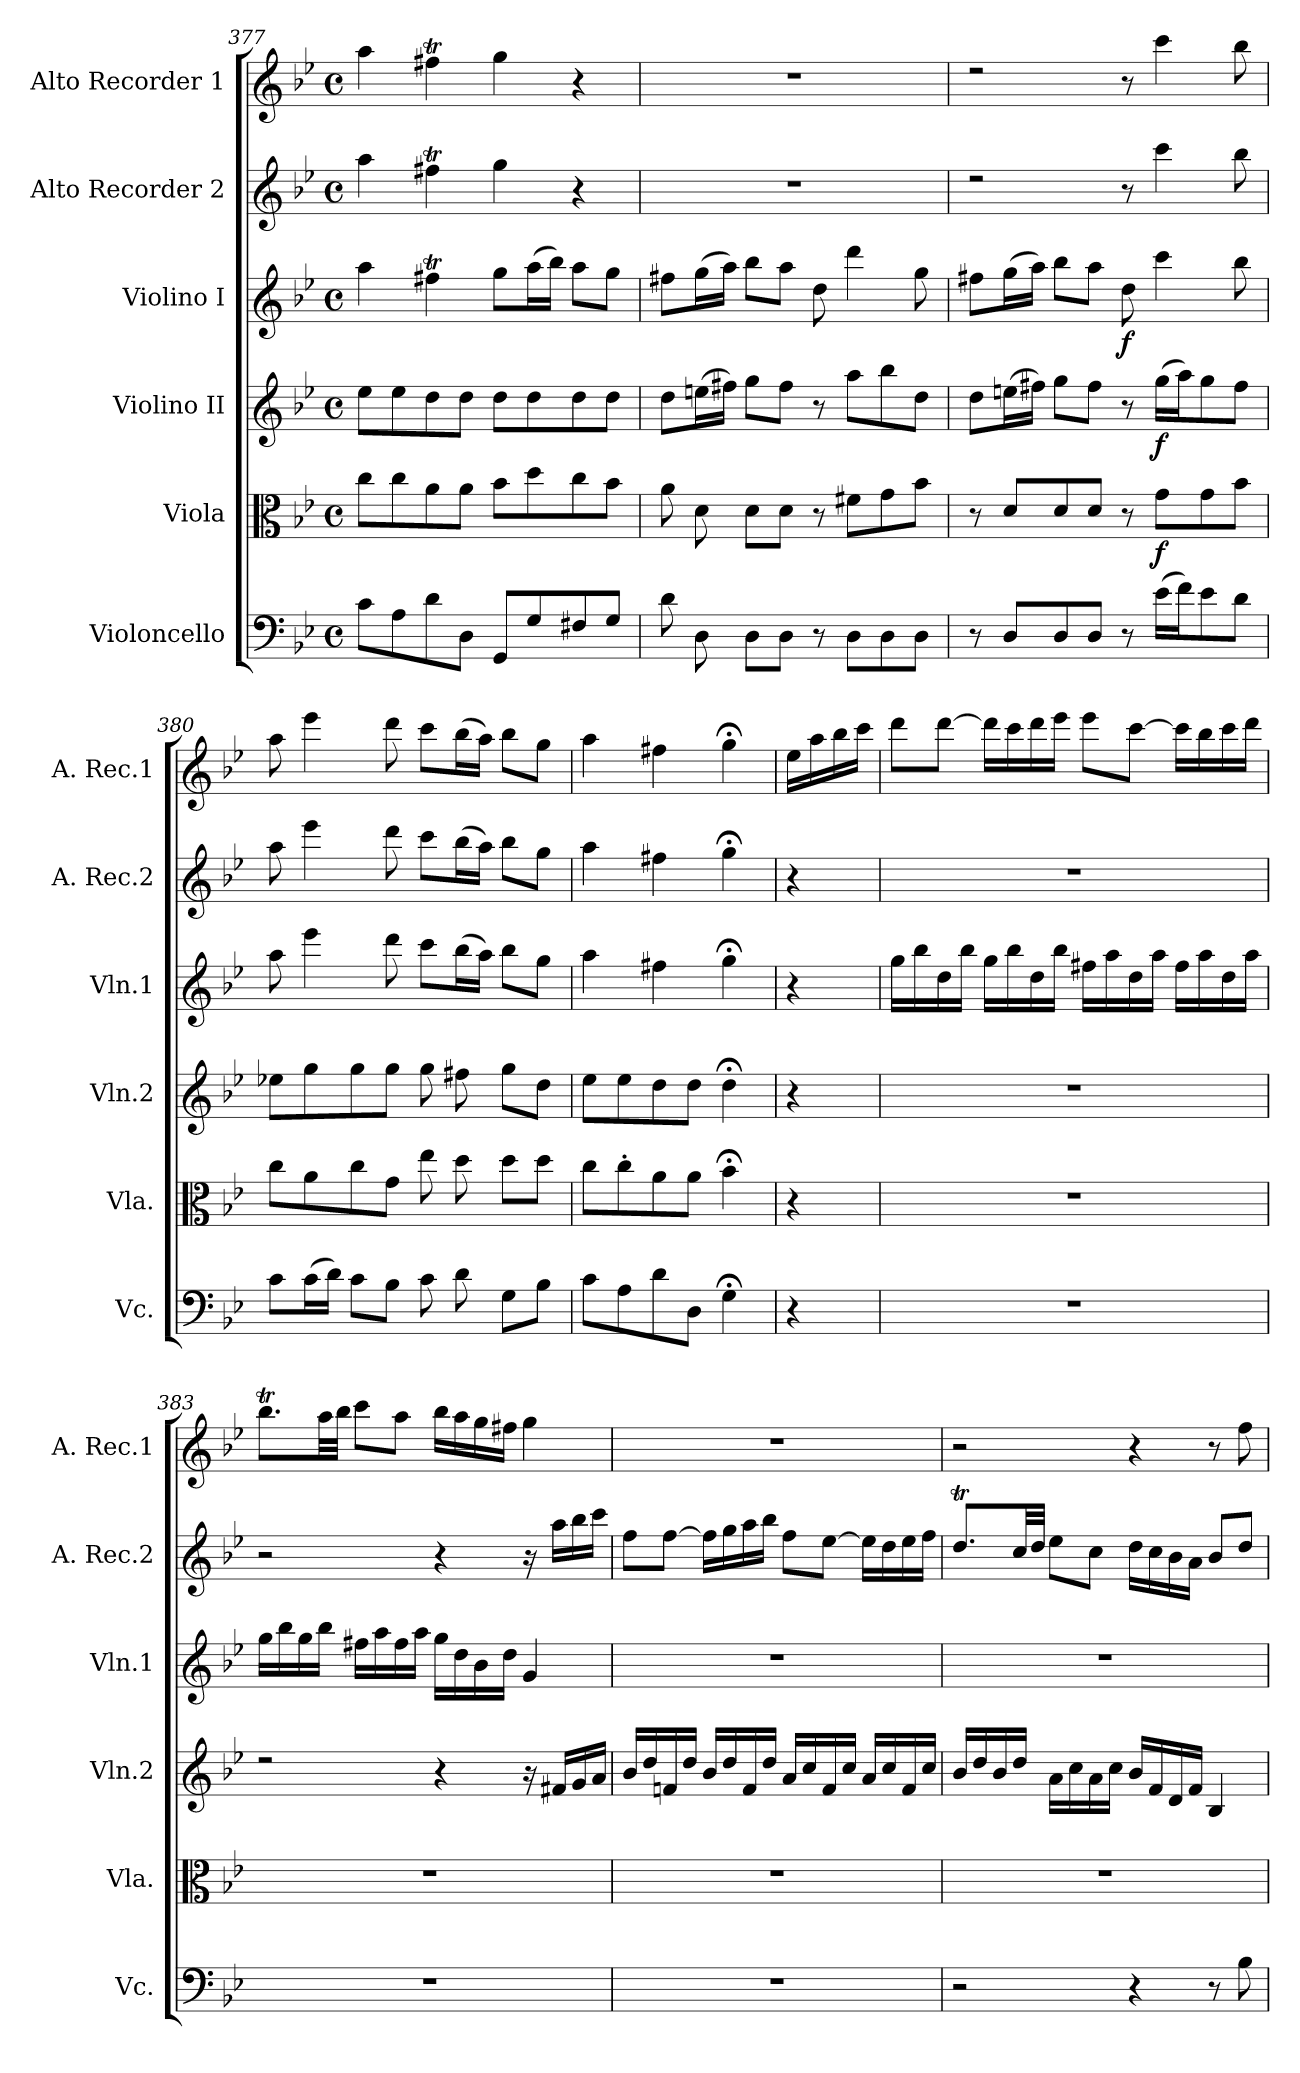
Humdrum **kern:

**kern	**kern	**dynam	**kern	**dynam	**kern	**dynam	**kern	**kern
*part6	*part5	*part5	*part4	*part4	*part3	*part3	*part2	*part1
*staff6	*staff5	*staff5	*staff4	*staff4	*staff3	*staff3	*staff2	*staff1
*I"Violoncello	*I"Viola	*	*I"Violino II	*	*I"Violino I	*	*I"Alto Recorder 2	*I"Alto Recorder 1
*I'Vc.	*I'Vla.	*	*I'Vln.2	*	*I'Vln.1	*	*I'A. Rec.2	*I'A. Rec.1
!!LO:LB:g=z
*clefF4	*clefC3	*	*clefG2	*	*clefG2	*	*clefG2	*clefG2
*k[b-e-]	*k[b-e-]	*	*k[b-e-]	*	*k[b-e-]	*	*k[b-e-]	*k[b-e-]
*M4/4	*M4/4	*	*M4/4	*	*M4/4	*	*M4/4	*M4/4
*met(c)	*met(c)	*	*met(c)	*	*met(c)	*	*met(c)	*met(c)
=377	=377	=377	=377	=377	=377	=377	=377	=377
8c\L	8cc\L	.	8ee-\L	.	4aa\	.	4aa\	4aa\
8A\	8cc\	.	8ee-\	.	.	.	.	.
8d\	8a\	.	8dd\	.	4ff#Xt\	.	4ff#Xt\	4ff#Xt\
8D\J	8a\J	.	8dd\J	.	.	.	.	.
8GG/L	8b-\L	.	8dd\L	.	8gg\L	.	4gg\	4gg\
8G/	8dd\	.	8dd\	.	(16aa\L	.	.	.
.	.	.	.	.	16bb-\JJ)	.	.	.
8F#X/	8cc\	.	8dd\	.	8aa\L	.	4r	4r
8G/J	8b-\J	.	8dd\J	.	8gg\J	.	.	.
=378	=378	=378	=378	=378	=378	=378	=378	=378
8d\	8a\	.	8dd\L	.	8ff#X\L	.	1r	1r
8D\	8d\	.	(16een\L	.	(16gg\L	.	.	.
.	.	.	16ff#X\JJ)	.	16aa\JJ)	.	.	.
8D\L	8d\L	.	8gg\L	.	8bb-\L	.	.	.
8D\J	8d\J	.	8ff#\J	.	8aa\J	.	.	.
8r	8r	.	8r	.	8dd\	.	.	.
8D\L	8f#X\L	.	8aa\L	.	4ddd\	.	.	.
8D\	8g\	.	8bb-\	.	.	.	.	.
8D\J	8b-\J	.	8dd\J	.	8gg\	.	.	.
=379	=379	=379	=379	=379	=379	=379	=379	=379
8r	8r	.	8dd\L	.	8ff#X\L	.	2rdd	2rdd
8D/L	8d/L	.	(16een\L	.	(16gg\L	.	.	.
.	.	.	16ff#X\JJ)	.	16aa\JJ)	.	.	.
8D/	8d/	.	8gg\L	.	8bb-\L	.	.	.
8D/J	8d/J	.	8ff#\J	.	8aa\J	.	.	.
!	!	!	!	!	!	!LO:DY:b	!	!
8r	8r	.	8r	.	8dd\	f	8r	8r
!	!	!LO:DY:b	!	!LO:DY:b	!	!	!	!
(16e-\LL	8g\L	f	(16gg\LL	f	4ccc\	.	4ccc\	4ccc\
16f\J)	.	.	16aa\J)	.	.	.	.	.
8e-\	8g\	.	8gg\	.	.	.	.	.
8d\J	8b-\J	.	8ff#\J	.	8bb-\	.	8bb-\	8bb-\
=380	=380	=380	=380	=380	=380	=380	=380	=380
8c\L	8cc\L	.	8ee-X\L	.	8aa\	.	8aa\	8aa\
(16c\L	8a\	.	8gg\	.	4eee-\	.	4eee-\	4eee-\
16d\JJ)	.	.	.	.	.	.	.	.
8c\L	8cc\	.	8gg\	.	.	.	.	.
8B-\J	8g\J	.	8gg\J	.	8ddd\	.	8ddd\	8ddd\
8c\	8ee-\	.	8gg\	.	8ccc\L	.	8ccc\L	8ccc\L
8d\	8dd\	.	8ff#X\	.	(16bb-\L	.	(16bb-\L	(16bb-\L
.	.	.	.	.	16aa\JJ)	.	16aa\JJ)	16aa\JJ)
8G\L	8dd\L	.	8gg\L	.	8bb-\L	.	8bb-\L	8bb-\L
8B-\J	8dd\J	.	8dd\J	.	8gg\J	.	8gg\J	8gg\J
=381	=381	=381	=381	=381	=381	=381	=381	=381
8c\L	8cc\L	.	8ee-\L	.	4aa\	.	4aa\	4aa\
8A\	8cc'\	.	8ee-\	.	.	.	.	.
8d\	8a\	.	8dd\	.	4ff#X\	.	4ff#X\	4ff#X\
8D\J	8a\J	.	8dd\J	.	.	.	.	.
4G;<\	4b-;<\	.	4dd;<\	.	4gg;<\	.	4gg;<\	4gg;<\
=381X15	=381X15	=381X15	=381X15	=381X15	=381X15	=381X15	=381X15	=381X15
4r	4r	.	4r	.	4r	.	4r	16ee-\LL
.	.	.	.	.	.	.	.	16aa\
.	.	.	.	.	.	.	.	16bb-\
.	.	.	.	.	.	.	.	16ccc\JJ
=382	=382	=382	=382	=382	=382	=382	=382	=382
1r	1r	.	1r	.	16gg\LL	.	1r	8ddd\L
.	.	.	.	.	16bb-\	.	.	.
.	.	.	.	.	16dd\	.	.	[8ddd\J
.	.	.	.	.	16bb-\JJ	.	.	.
.	.	.	.	.	16gg\LL	.	.	16ddd\LL]
.	.	.	.	.	16bb-\	.	.	16ccc\
.	.	.	.	.	16dd\	.	.	16ddd\
.	.	.	.	.	16bb-\JJ	.	.	16eee-\JJ
.	.	.	.	.	16ff#X\LL	.	.	8eee-\L
.	.	.	.	.	16aa\	.	.	.
.	.	.	.	.	16dd\	.	.	[8ccc\J
.	.	.	.	.	16aa\JJ	.	.	.
.	.	.	.	.	16ff#\LL	.	.	16ccc\LL]
.	.	.	.	.	16aa\	.	.	16bb-\
.	.	.	.	.	16dd\	.	.	16ccc\
.	.	.	.	.	16aa\JJ	.	.	16ddd\JJ
!!LO:LB:g=z
=383	=383	=383	=383	=383	=383	=383	=383	=383
1r	1r	.	2rdd	.	16gg\LL	.	2r	8.bb-T\L
.	.	.	.	.	16bb-\	.	.	.
.	.	.	.	.	16gg\	.	.	.
.	.	.	.	.	16bb-\JJ	.	.	32aa\LL
.	.	.	.	.	.	.	.	32bb-\JJJ
.	.	.	.	.	16ff#X\LL	.	.	8ccc\L
.	.	.	.	.	16aa\	.	.	.
.	.	.	.	.	16ff#\	.	.	8aa\J
.	.	.	.	.	16aa\JJ	.	.	.
.	.	.	4r	.	16gg\LL	.	4r	16bb-\LL
.	.	.	.	.	16dd\	.	.	16aa\
.	.	.	.	.	16b-\	.	.	16gg\
.	.	.	.	.	16dd\JJ	.	.	16ff#X\JJ
.	.	.	16r	.	4g/	.	16r	4gg\
.	.	.	16f#X/LL	.	.	.	16aa\LL	.
.	.	.	16g/	.	.	.	16bb-\	.
.	.	.	16a/JJ	.	.	.	16ccc\JJ	.
=384	=384	=384	=384	=384	=384	=384	=384	=384
1r	1r	.	16b-/LL	.	1r	.	8ff\L	1r
.	.	.	16dd/	.	.	.	.	.
.	.	.	16fn/	.	.	.	[8ff\J	.
.	.	.	16dd/JJ	.	.	.	.	.
.	.	.	16b-/LL	.	.	.	16ff\LL]	.
.	.	.	16dd/	.	.	.	16gg\	.
.	.	.	16f/	.	.	.	16aa\	.
.	.	.	16dd/JJ	.	.	.	16bb-\JJ	.
.	.	.	16a/LL	.	.	.	8ff\L	.
.	.	.	16cc/	.	.	.	.	.
.	.	.	16f/	.	.	.	[8ee-\J	.
.	.	.	16cc/JJ	.	.	.	.	.
.	.	.	16a/LL	.	.	.	16ee-\LL]	.
.	.	.	16cc/	.	.	.	16dd\	.
.	.	.	16f/	.	.	.	16ee-\	.
.	.	.	16cc/JJ	.	.	.	16ff\JJ	.
=385	=385	=385	=385	=385	=385	=385	=385	=385
2r	1r	.	16b-/LL	.	1r	.	8.ddt/L	2r
.	.	.	16dd/	.	.	.	.	.
.	.	.	16b-/	.	.	.	.	.
.	.	.	16dd/JJ	.	.	.	32cc/LL	.
.	.	.	.	.	.	.	32dd/JJJ	.
.	.	.	16a\LL	.	.	.	8ee-\L	.
.	.	.	16cc\	.	.	.	.	.
.	.	.	16a\	.	.	.	8cc\J	.
.	.	.	16cc\JJ	.	.	.	.	.
4r	.	.	16b-/LL	.	.	.	16dd\LL	4r
.	.	.	16f/	.	.	.	16cc\	.
.	.	.	16d/	.	.	.	16b-\	.
.	.	.	16f/JJ	.	.	.	16a\JJ	.
8r	.	.	4B-/	.	.	.	8b-/L	8r
8B-\	.	.	.	.	.	.	8dd/J	8ff\
=	=	=	=	=	=	=	=	=
*-	*-	*-	*-	*-	*-	*-	*-	*-
